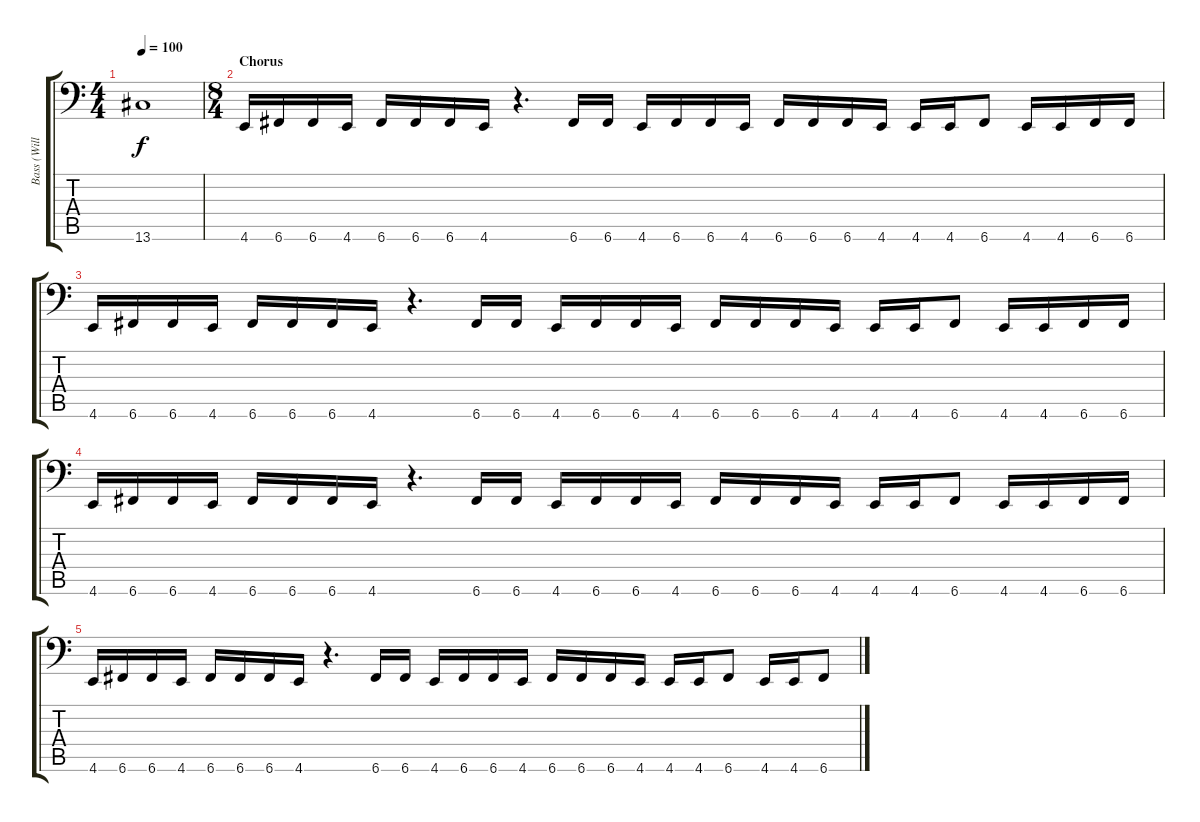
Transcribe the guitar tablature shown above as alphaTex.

\track ("Bass (Will Boyd)" "Bass (Will") {instrument electricbasspick}
\staff {score tabs}
\tuning (D3 A2 F2 C2 G1 C1) {hide}
\ts (4 4)
\tempo 100
\clef f4
\ks c
13.6{t}.1{dy f} |
\ts (8 4)
\section ("" "Chorus")
4.6.16 6.6.16 6.6.16 4.6.16 6.6.16 6.6.16 6.6.16 4.6.16 r.4{d} 6.6.16 6.6.16 4.6.16 6.6.16 6.6.16 4.6.16 6.6.16 6.6.16 6.6.16 4.6.16 4.6.16 4.6.16 6.6.8 4.6.16 4.6.16 6.6.16 6.6.16 |
4.6.16 6.6.16 6.6.16 4.6.16 6.6.16 6.6.16 6.6.16 4.6.16 r.4{d} 6.6.16 6.6.16 4.6.16 6.6.16 6.6.16 4.6.16 6.6.16 6.6.16 6.6.16 4.6.16 4.6.16 4.6.16 6.6.8 4.6.16 4.6.16 6.6.16 6.6.16 |
4.6.16 6.6.16 6.6.16 4.6.16 6.6.16 6.6.16 6.6.16 4.6.16 r.4{d} 6.6.16 6.6.16 4.6.16 6.6.16 6.6.16 4.6.16 6.6.16 6.6.16 6.6.16 4.6.16 4.6.16 4.6.16 6.6.8 4.6.16 4.6.16 6.6.16 6.6.16 |
4.6.16 6.6.16 6.6.16 4.6.16 6.6.16 6.6.16 6.6.16 4.6.16 r.4{d} 6.6.16 6.6.16 4.6.16 6.6.16 6.6.16 4.6.16 6.6.16 6.6.16 6.6.16 4.6.16 4.6.16 4.6.16 6.6.8 4.6.16 4.6.16 6.6.8
